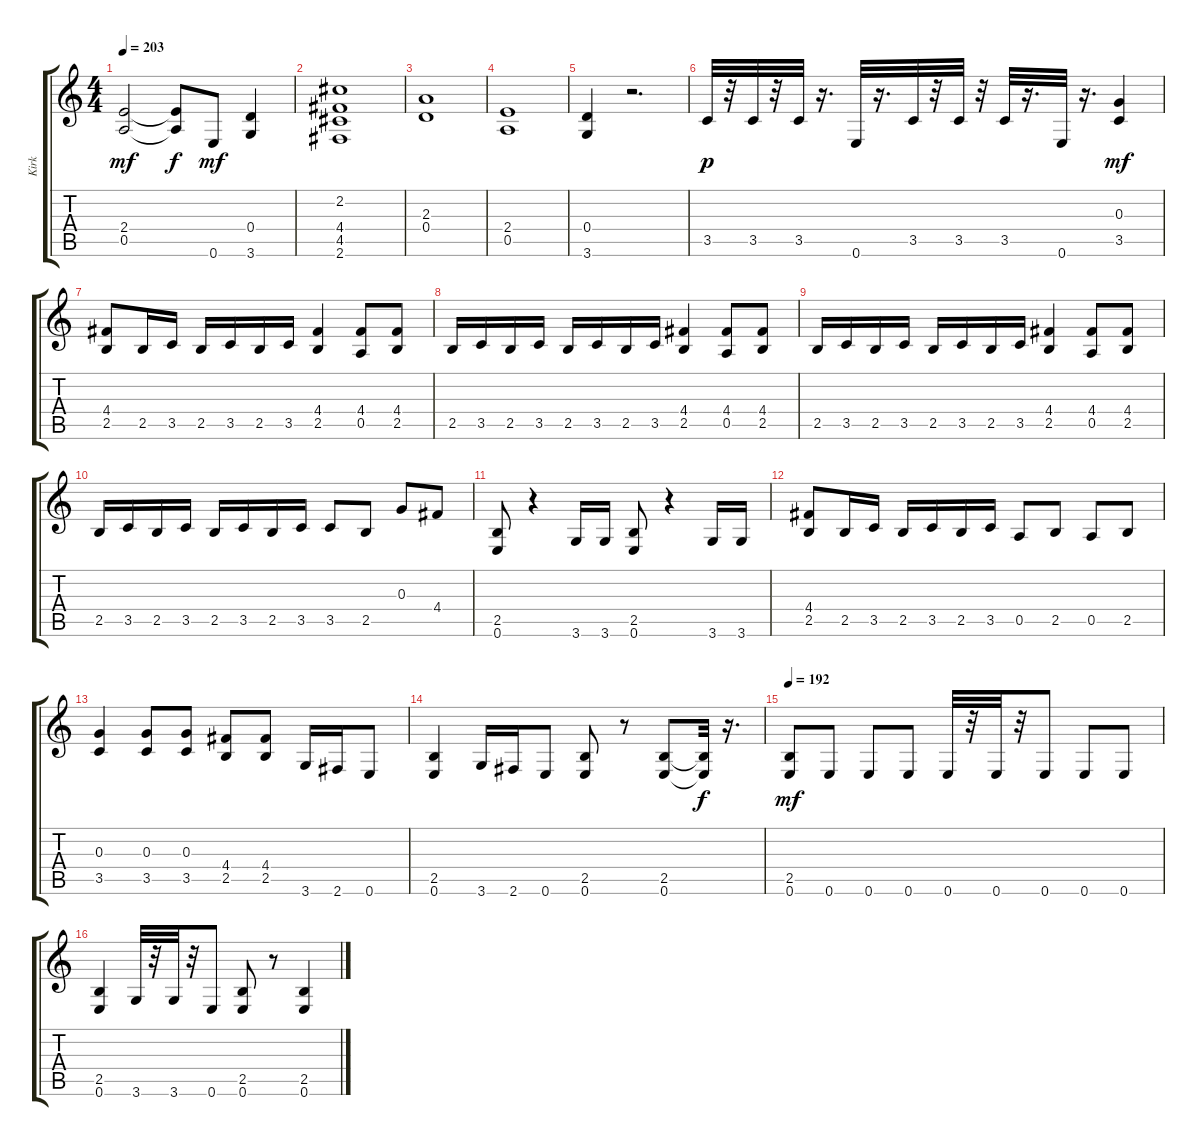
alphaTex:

\track ("Kirk" "Kirk") {instrument distortionguitar}
\staff {score tabs}
\tuning (E4 B3 G3 D3 A2 E2) {hide}
\ts (4 4)
\tempo 203
\clef g2
\ks c
(2.4 0.5).2{dy mf} (2.4{t} 0.5{t}).8{dy f} 0.6.8{dy mf} (0.4 3.6).4 |
(2.2 4.4 4.5 2.6).1 |
(2.3 0.4).1 |
(2.4 0.5).1 |
(0.4 3.6).4 r.2{d} |
3.5.32{dy p} r.32 3.5.32 r.32 3.5.32 r.16{d} 0.6.32 r.16{d} 3.5.32 r.32 3.5.32 r.32 3.5.32 r.16{d} 0.6.32 r.16{d} (0.3 3.5).4{dy mf} |
(4.4 2.5).8 2.5.16 3.5.16 2.5.16 3.5.16 2.5.16 3.5.16 (4.4 2.5).4 (4.4 0.5).8 (4.4 2.5).8 |
2.5.16 3.5.16 2.5.16 3.5.16 2.5.16 3.5.16 2.5.16 3.5.16 (4.4 2.5).4 (4.4 0.5).8 (4.4 2.5).8 |
2.5.16 3.5.16 2.5.16 3.5.16 2.5.16 3.5.16 2.5.16 3.5.16 (4.4 2.5).4 (4.4 0.5).8 (4.4 2.5).8 |
2.5.16 3.5.16 2.5.16 3.5.16 2.5.16 3.5.16 2.5.16 3.5.16 3.5.8 2.5.8 0.3.8 4.4.8 |
(2.5 0.6).8 r.4 3.6.16 3.6.16 (2.5 0.6).8 r.4 3.6.16 3.6.16 |
(4.4 2.5).8 2.5.16 3.5.16 2.5.16 3.5.16 2.5.16 3.5.16 0.5.8 2.5.8 0.5.8 2.5.8 |
(0.3 3.5).4 (0.3 3.5).8 (0.3 3.5).8 (4.4 2.5).8 (4.4 2.5).8 3.6.16 2.6.16 0.6.8 |
(2.5 0.6).4 3.6.16 2.6.16 0.6.8 (2.5 0.6).8 r.8 (2.5 0.6).8 (2.5{t} 0.6{t}).32{dy f} r.16{d} |
\tempo 192
(2.5 0.6).8{dy mf} 0.6.8 0.6.8 0.6.8 0.6.32 r.32 0.6.32 r.32 0.6.8 0.6.8 0.6.8 |
(2.5 0.6).4 3.6.32 r.32 3.6.32 r.32 0.6.8 (2.5 0.6).8 r.8 (2.5 0.6).4
